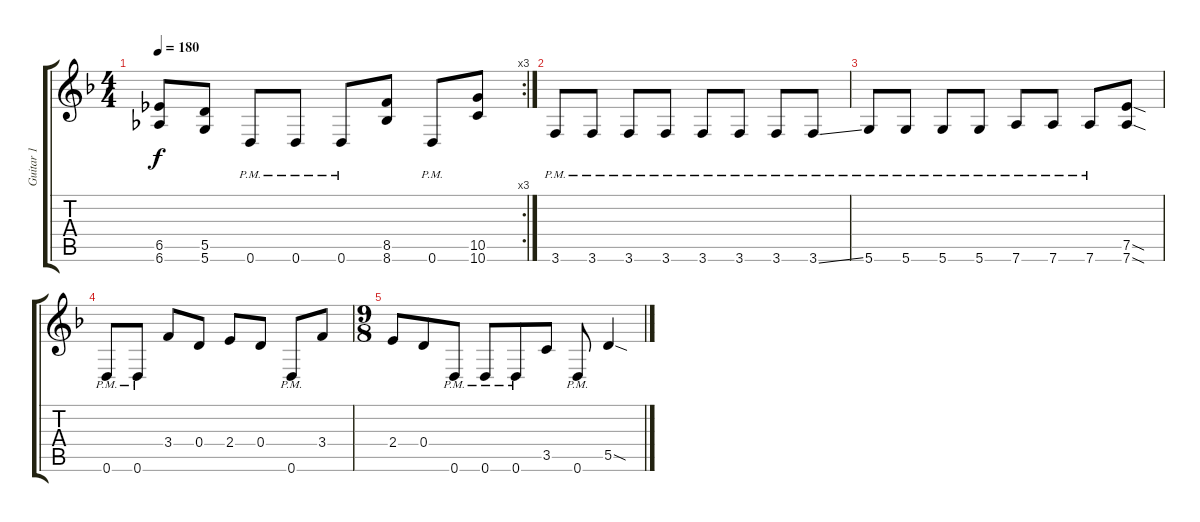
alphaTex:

\track ("Guitar 1" "Guitar 1") {instrument distortionguitar}
\staff {score tabs}
\tuning (E4 B3 G3 D3 A2 D2) {hide}
\rc 3
\ts (4 4)
\tempo 180
\clef g2
\ks f
(6.5 6.6).8{dy f} (5.5 5.6).8 0.6{pm}.8 0.6{pm}.8 0.6{pm}.8 (8.5 8.6).8 0.6{pm}.8 (10.5 10.6).8 |
3.6{pm}.8 3.6{pm}.8 3.6{pm}.8 3.6{pm}.8 3.6{pm}.8 3.6{pm}.8 3.6{pm}.8 3.6{ss pm}.8 |
5.6{pm}.8 5.6{pm}.8 5.6{pm}.8 5.6{pm}.8 7.6{pm}.8 7.6{pm}.8 7.6{pm}.8 (7.5{sod} 7.6{sod}).8 |
0.6{pm}.8 0.6{pm}.8 3.4.8 0.4.8 2.4.8 0.4.8 0.6{pm}.8 3.4.8 |
\ts (9 8)
2.4.8 0.4.8 0.6{pm}.8 0.6{pm}.8 0.6{pm}.8 3.5.8 0.6{pm}.8 5.5{sod}.4
